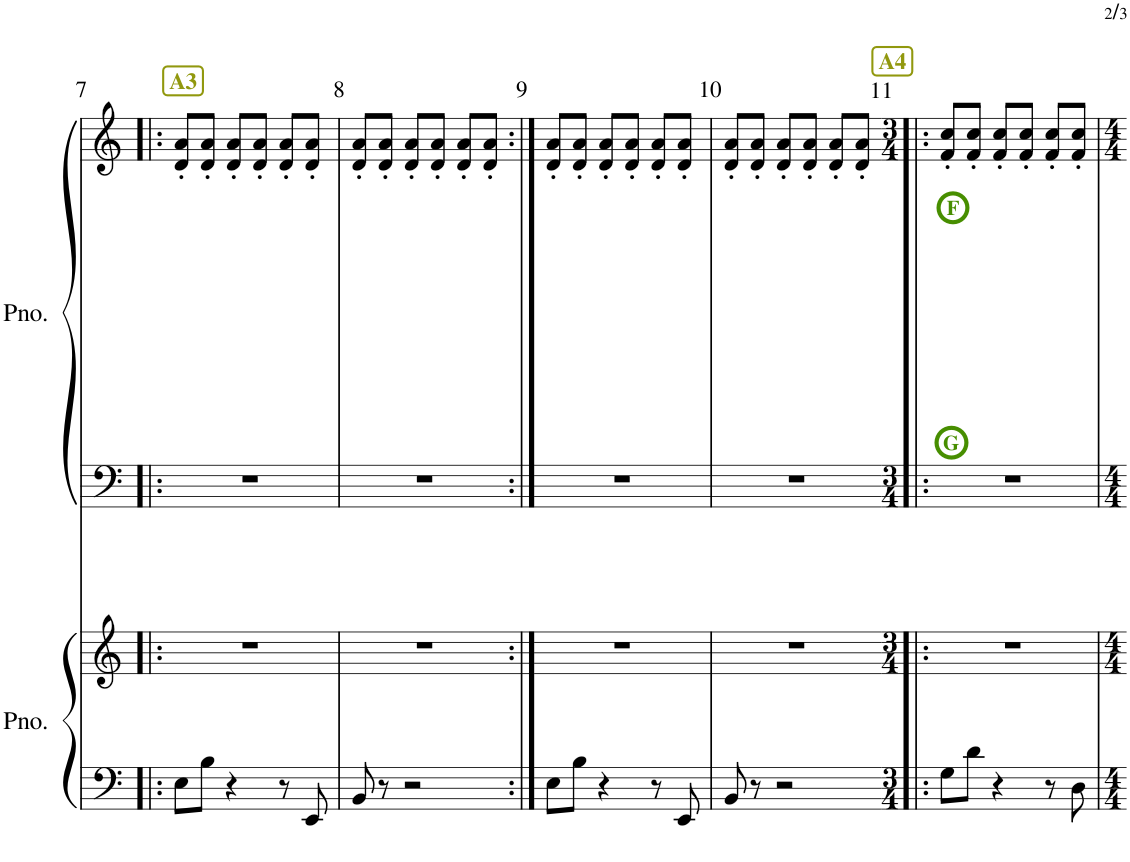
**kern	**kern	**kern	**kern
*part2	*part2	*part1	*part1
*staff4	*staff3	*staff2	*staff1
*I"ピアノ	*	*I"ピアノ	*
!!LO:PB:g=z
*clefF4	*clefG2	*clefF4	*clefG2
*k[]	*k[]	*k[]	*k[]
*M3/4	*M3/4	*M3/4	*M3/4
!!LO:REH:place=s1:a:B:cj:color=#91980E:fs=11:t=A3
=7!|:	=7!|:	=7!|:	=7!|:
8E\L	2.r	2.r	8d/' 8a/'L
8B\J	.	.	8d/' 8a/'J
4r	.	.	8d/' 8a/'L
.	.	.	8d/' 8a/'J
8r	.	.	8d/' 8a/'L
8EE/	.	.	8d/' 8a/'J
=8	=8	=8	=8
8BB/	2.r	2.r	8d/' 8a/'L
8r	.	.	8d/' 8a/'J
2r	.	.	8d/' 8a/'L
.	.	.	8d/' 8a/'J
.	.	.	8d/' 8a/'L
.	.	.	8d/' 8a/'J
=9:|!	=9:|!	=9:|!	=9:|!
8E\L	2.r	2.r	8d/' 8a/'L
8B\J	.	.	8d/' 8a/'J
4r	.	.	8d/' 8a/'L
.	.	.	8d/' 8a/'J
8r	.	.	8d/' 8a/'L
8EE/	.	.	8d/' 8a/'J
=10	=10	=10	=10
8BB/	2.r	2.r	8d/' 8a/'L
8r	.	.	8d/' 8a/'J
2r	.	.	8d/' 8a/'L
.	.	.	8d/' 8a/'J
.	.	.	8d/' 8a/'L
.	.	.	8d/' 8a/'J
!!LO:REH:place=s1:a:B:cj:color=#91980E:fs=11:t=A4
=11!|:	=11!|:	=11!|:	=11!|:
*M3/4	*M3/4	*M3/4	*M3/4
!	!	!	!LO:TX:b:B:color=#478E00:t=F
!	!	!	!LO:TX:b:B:color=#478E00:t=G
8G\L	2.r	2.r	8f/' 8cc/'L
8d\J	.	.	8f/' 8cc/'J
4r	.	.	8f/' 8cc/'L
.	.	.	8f/' 8cc/'J
8r	.	.	8f/' 8cc/'L
8D\	.	.	8f/' 8cc/'J
=	=	=	=
*-	*-	*-	*-
